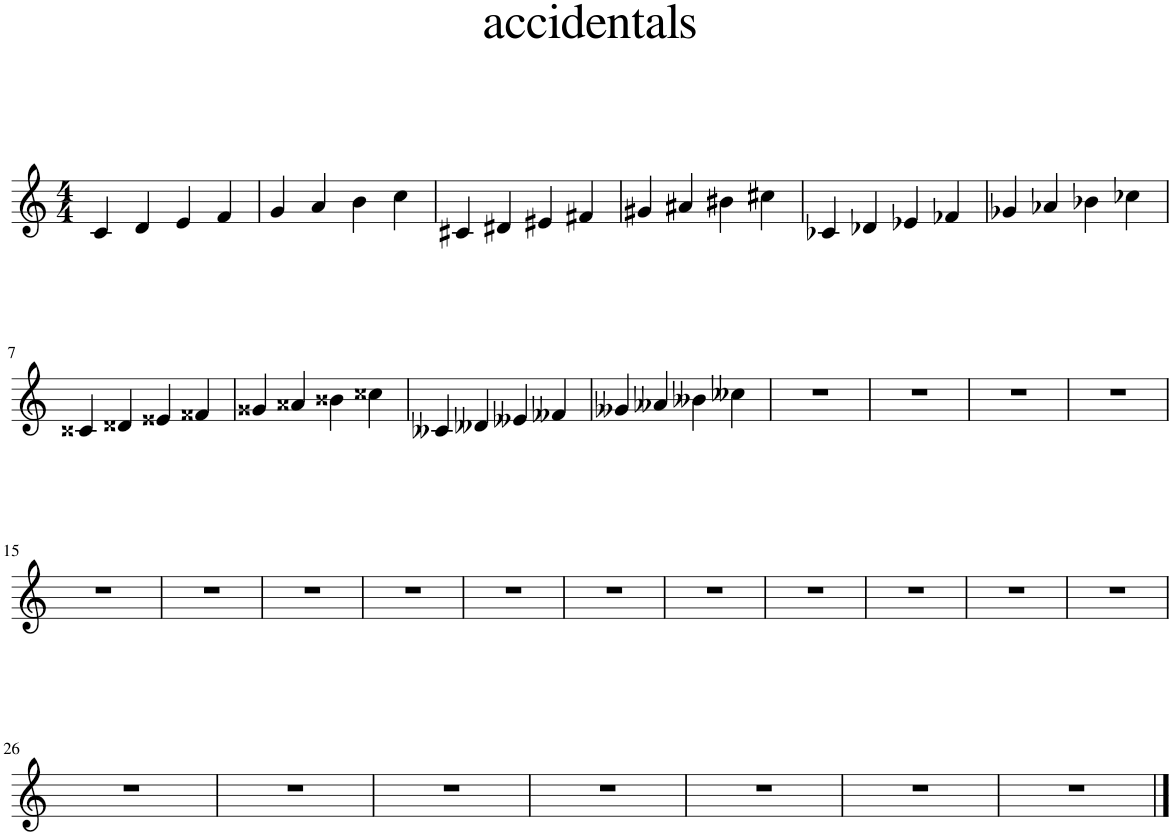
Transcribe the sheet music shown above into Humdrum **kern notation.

**kern
*part1
*staff1
*I"Ének
*I'Én.
*clefG2
*k[]
*M4/4
=1
4c/
4d/
4e/
4f/
=2
4g/
4a/
4b\
4cc\
=3
4c#X/
4d#X/
4e#X/
4f#X/
=4
4g#X/
4a#X/
4b#X\
4cc#X\
=5
4c-X/
4d-X/
4e-X/
4f-X/
=6
4g-X/
4a-X/
4b-X\
4cc-X\
!!LO:LB:g=z
=7
4c##X/
4d##X/
4e##X/
4f##X/
=8
4g##X/
4a##X/
4b##X\
4cc##X\
=9
4c--X/
4d--X/
4e--X/
4f--X/
=10
4g--X/
4a--X/
4b--X\
4cc--X\
=11
1r
=12
1r
=13
1r
=14
1r
!!LO:LB:g=z
=15
1r
=16
1r
=17
1r
=18
1r
=19
1r
=20
1r
=21
1r
=22
1r
=23
1r
=24
1r
=25
1r
!!LO:LB:g=z
=26
1r
=27
1r
=28
1r
=29
1r
=30
1r
=31
1r
=32
1r
==
*-
